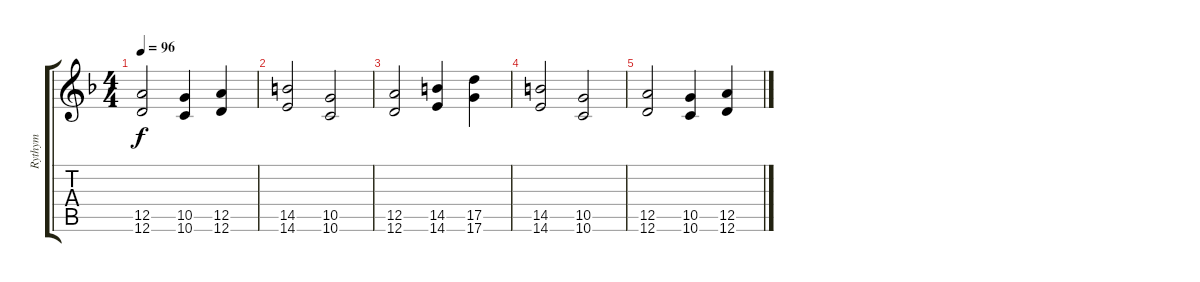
\track ("Rythym" "Rythym") {instrument distortionguitar}
\staff {score tabs}
\tuning (E4 B3 G3 D3 A2 D2) {hide}
\ts (4 4)
\tempo 96
\clef g2
\ks dminor
(12.5 12.6).2{dy f} (10.5 10.6).4 (12.5 12.6).4 |
(14.5 14.6).2{volume 0} (10.5 10.6).2 |
(12.5 12.6).2 (14.5 14.6).4 (17.5 17.6).4 |
(14.5 14.6).2 (10.5 10.6).2 |
(12.5 12.6).2 (10.5 10.6).4 (12.5 12.6).4
